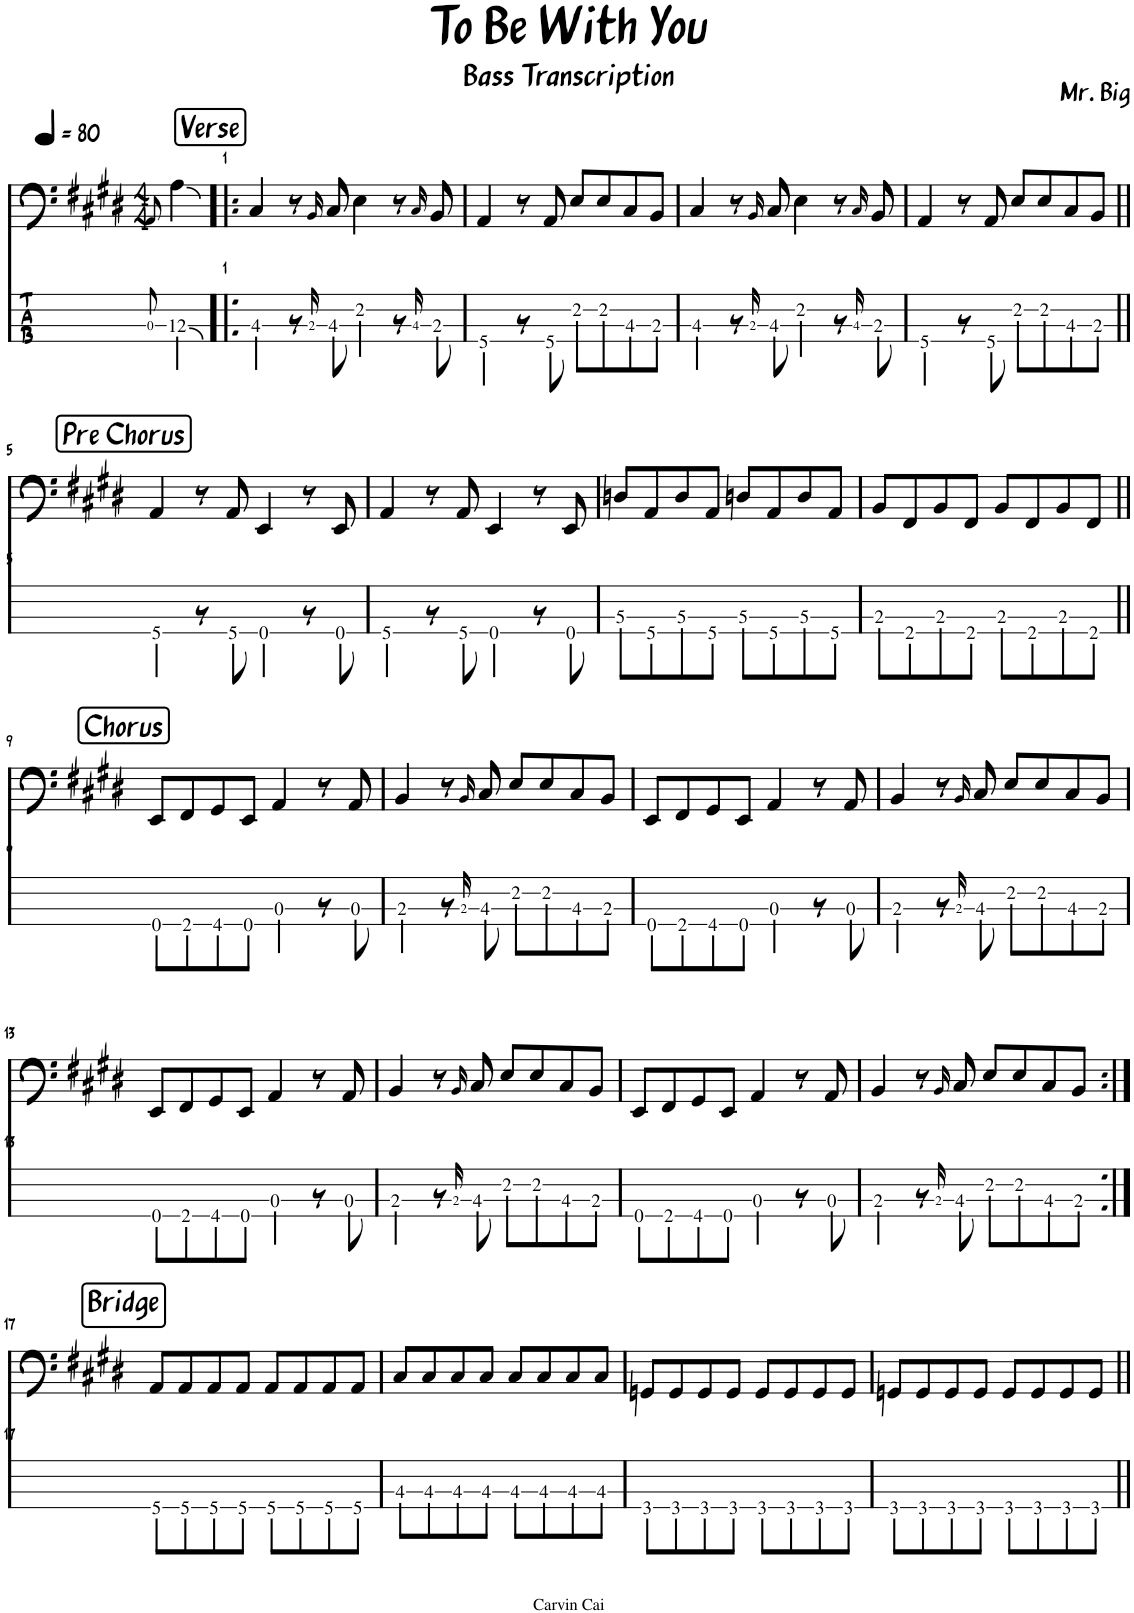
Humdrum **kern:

**kern	**kern
*part1	*part1
*staff2	*staff1
*I"电贝斯	*
*stria4	*
*	*clefF4
*Trd7c12	*Trd7c12
*k[f#c#g#d#]	*k[f#c#g#d#]
*M4/4	*M4/4
*MM80	*MM80
=	=
4A\	4A\
8qAA/	8qAA/
!!LO:REH:place=s1:a:B:cj:fs=14:t=Verse
=1!|:	=1!|:
4C#\	4C#/
8r	8r
16qBB/	16qBB/
8C#\	8C#/
4E\	4E\
8r	8r
16qC#/	16qC#/
8BB\	8BB/
=2	=2
4AA\	4AA/
8r	8r
8AA\	8AA/
8E\L	8E/L
8E\	8E/
8C#\	8C#/
8BB\J	8BB/J
=3	=3
4C#\	4C#/
8r	8r
16qBB/	16qBB/
8C#\	8C#/
4E\	4E\
8r	8r
16qC#/	16qC#/
8BB\	8BB/
=4	=4
4AA\	4AA/
8r	8r
8AA\	8AA/
8E\L	8E/L
8E\	8E/
8C#\	8C#/
8BB\J	8BB/J
!!LO:LB:g=z
!!LO:REH:place=s1:a:B:cj:fs=14:t=Pre Chorus
=5||	=5||
4AA\	4AA/
8r	8r
8AA\	8AA/
4EE\	4EE/
8r	8r
8EE\	8EE/
=6	=6
4AA\	4AA/
8r	8r
8AA\	8AA/
4EE\	4EE/
8r	8r
8EE\	8EE/
=7	=7
8D#X\L	8Dn/L
8AA\	8AA/
8D\	8D/
8AA\J	8AA/J
8Dn\L	8Dn/L
8AA\	8AA/
8D\	8D/
8AA\J	8AA/J
=8	=8
8BB\L	8BB/L
8FF#\	8FF#/
8BB\	8BB/
8FF#\J	8FF#/J
8BB\L	8BB/L
8FF#\	8FF#/
8BB\	8BB/
8FF#\J	8FF#/J
!!LO:LB:g=z
!!LO:REH:place=s1:a:B:cj:fs=14:t=Chorus
=9||	=9||
8EE\L	8EE/L
8FF#\	8FF#/
8GG#\	8GG#/
8EE\J	8EE/J
4AA\	4AA/
8r	8r
8AA\	8AA/
=10	=10
4BB\	4BB/
8r	8r
16qBB/	16qBB/
8C#\	8C#/
8E\L	8E/L
8E\	8E/
8C#\	8C#/
8BB\J	8BB/J
=11	=11
8EE\L	8EE/L
8FF#\	8FF#/
8GG#\	8GG#/
8EE\J	8EE/J
4AA\	4AA/
8r	8r
8AA\	8AA/
=12	=12
4BB\	4BB/
8r	8r
16qBB/	16qBB/
8C#\	8C#/
8E\L	8E/L
8E\	8E/
8C#\	8C#/
8BB\J	8BB/J
!!LO:LB:g=z
=13	=13
8EE\L	8EE/L
8FF#\	8FF#/
8GG#\	8GG#/
8EE\J	8EE/J
4AA\	4AA/
8r	8r
8AA\	8AA/
=14	=14
4BB\	4BB/
8r	8r
16qBB/	16qBB/
8C#\	8C#/
8E\L	8E/L
8E\	8E/
8C#\	8C#/
8BB\J	8BB/J
=15	=15
8EE\L	8EE/L
8FF#\	8FF#/
8GG#\	8GG#/
8EE\J	8EE/J
4AA\	4AA/
8r	8r
8AA\	8AA/
=16	=16
4BB\	4BB/
8r	8r
16qBB/	16qBB/
8C#\	8C#/
8E\L	8E/L
8E\	8E/
8C#\	8C#/
8BB\J	8BB/J
!!LO:LB:g=z
!!LO:REH:place=s1:a:B:cj:fs=14:t=Bridge
=17:|!	=17:|!
8AA\L	8AA/L
8AA\	8AA/
8AA\	8AA/
8AA\J	8AA/J
8AA\L	8AA/L
8AA\	8AA/
8AA\	8AA/
8AA\J	8AA/J
=18	=18
8C#\L	8C#/L
8C#\	8C#/
8C#\	8C#/
8C#\J	8C#/J
8C#\L	8C#/L
8C#\	8C#/
8C#\	8C#/
8C#\J	8C#/J
=19	=19
8GG\L	8GGn/L
8GG\	8GG/
8GG\	8GG/
8GG\J	8GG/J
8GG\L	8GG/L
8GG\	8GG/
8GG\	8GG/
8GG\J	8GG/J
=20	=20
8GGn\L	8GGn/L
8GG\	8GG/
8GG\	8GG/
8GG\J	8GG/J
8GG\L	8GG/L
8GG\	8GG/
8GG\	8GG/
8GG\J	8GG/J
=||	=||
*-	*-
